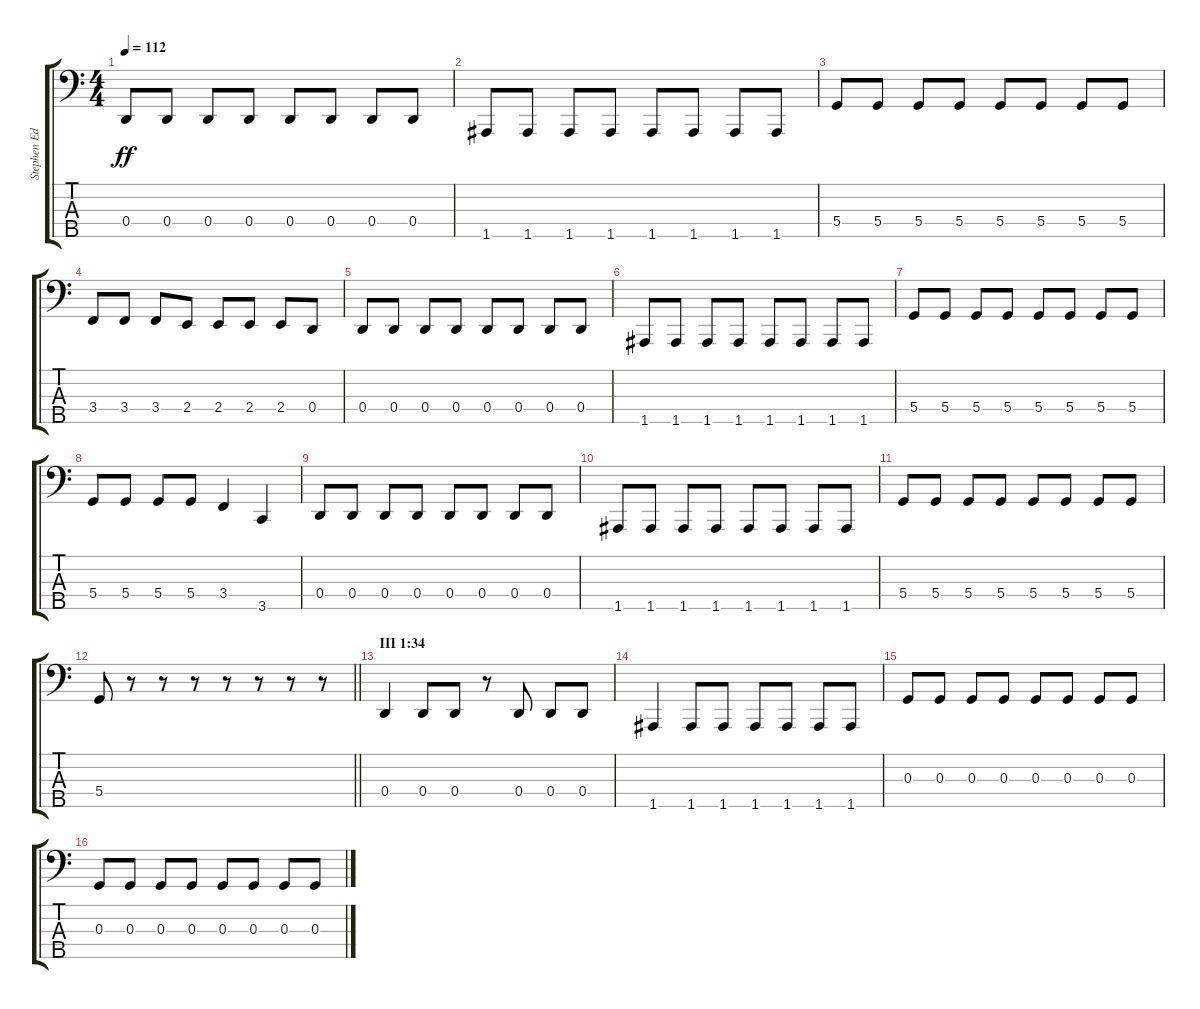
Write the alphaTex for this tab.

\track ("Stephen Edmondson (Bass Guitar)" "Stephen Ed") {instrument electricbasspick}
\staff {score tabs}
\tuning (F2 C2 G1 D1 A0) {hide}
\ts (4 4)
\tempo 112
\clef f4
\ks c
0.4.8{dy ff} 0.4.8 0.4.8 0.4.8 0.4.8 0.4.8 0.4.8 0.4.8 |
1.5.8 1.5.8 1.5.8 1.5.8 1.5.8 1.5.8 1.5.8 1.5.8 |
5.4.8 5.4.8 5.4.8 5.4.8 5.4.8 5.4.8 5.4.8 5.4.8 |
3.4.8 3.4.8 3.4.8 2.4.8 2.4.8 2.4.8 2.4.8 0.4.8 |
0.4.8 0.4.8 0.4.8 0.4.8 0.4.8 0.4.8 0.4.8 0.4.8 |
1.5.8 1.5.8 1.5.8 1.5.8 1.5.8 1.5.8 1.5.8 1.5.8 |
5.4.8 5.4.8 5.4.8 5.4.8 5.4.8 5.4.8 5.4.8 5.4.8 |
5.4.8 5.4.8 5.4.8 5.4.8 3.4.4 3.5.4 |
0.4.8 0.4.8 0.4.8 0.4.8 0.4.8 0.4.8 0.4.8 0.4.8 |
1.5.8 1.5.8 1.5.8 1.5.8 1.5.8 1.5.8 1.5.8 1.5.8 |
5.4.8 5.4.8 5.4.8 5.4.8 5.4.8 5.4.8 5.4.8 5.4.8 |
\barLineRight lightlight
5.4.8 r.8 r.8 r.8 r.8 r.8 r.8 r.8 |
\section ("" "III 1:34")
0.4.4 0.4.8 0.4.8 r.8 0.4.8 0.4.8 0.4.8 |
1.5.4 1.5.8 1.5.8 1.5.8 1.5.8 1.5.8 1.5.8 |
0.3.8 0.3.8 0.3.8 0.3.8 0.3.8 0.3.8 0.3.8 0.3.8 |
0.3.8 0.3.8 0.3.8 0.3.8 0.3.8 0.3.8 0.3.8 0.3.8
